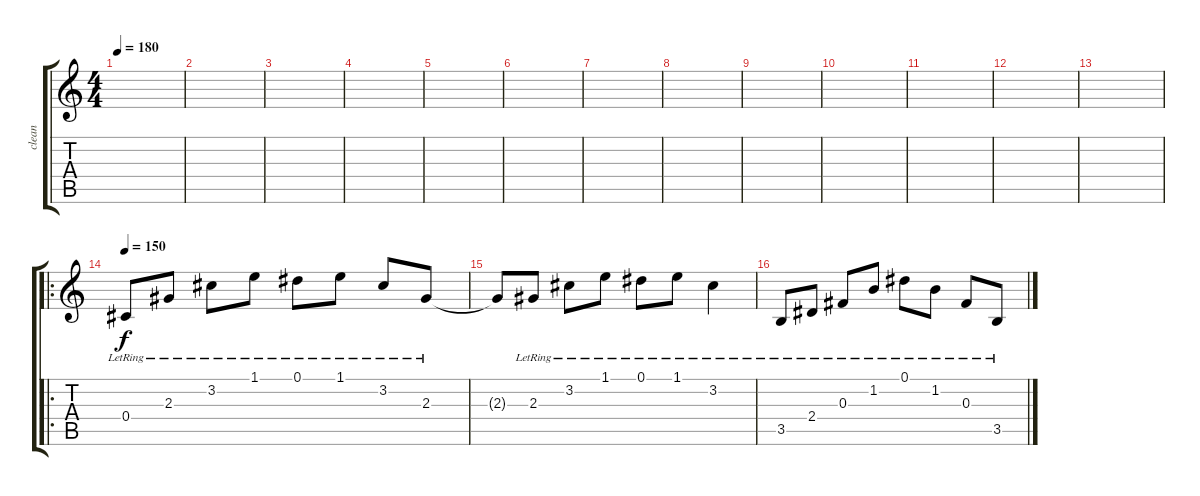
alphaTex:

\track ("clean" "clean") {instrument acousticguitarsteel}
\staff {score tabs}
\tuning (Eb4 Bb3 Gb3 Db3 Ab2 Eb2) {hide}
\ts (4 4)
\tempo 180
\clef g2
\ks c
|
|
|
|
|
|
|
|
|
|
|
|
|
\ro
\tempo 150
0.4{lr}.8 2.3{lr}.8 3.2{lr}.8 1.1{lr}.8 0.1{lr}.8 1.1{lr}.8 3.2{lr}.8 2.3{lr}.8 |
2.3{t}.8 2.3{lr}.8 3.2{lr}.8 1.1{lr}.8 0.1{lr}.8 1.1{lr}.8 3.2{lr}.4 |
3.5{lr}.8 2.4{lr}.8 0.3{lr}.8 1.2{lr}.8 0.1{lr}.8 1.2{lr}.8 0.3{lr}.8 3.5{lr}.8
